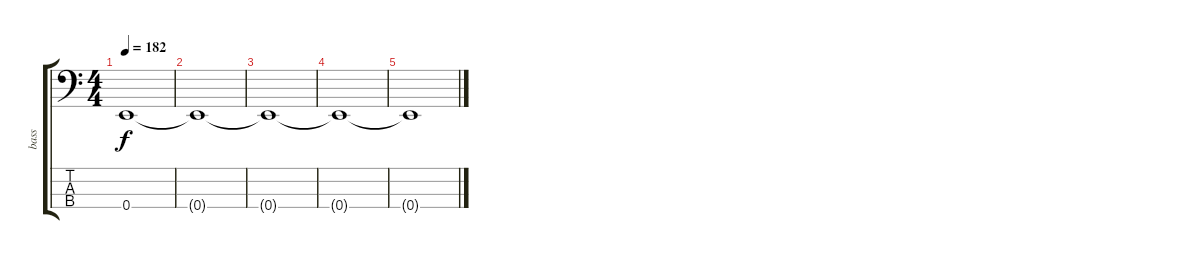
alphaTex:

\track ("bass" "bass") {instrument electricbassfinger}
\staff {score tabs}
\tuning (G2 D2 A1 E1) {hide}
\ts (4 4)
\tempo 182
\clef f4
\ks c
0.4.1{dy f} |
0.4{t}.1 |
0.4{t}.1 |
0.4{t}.1 |
0.4{t}.1
